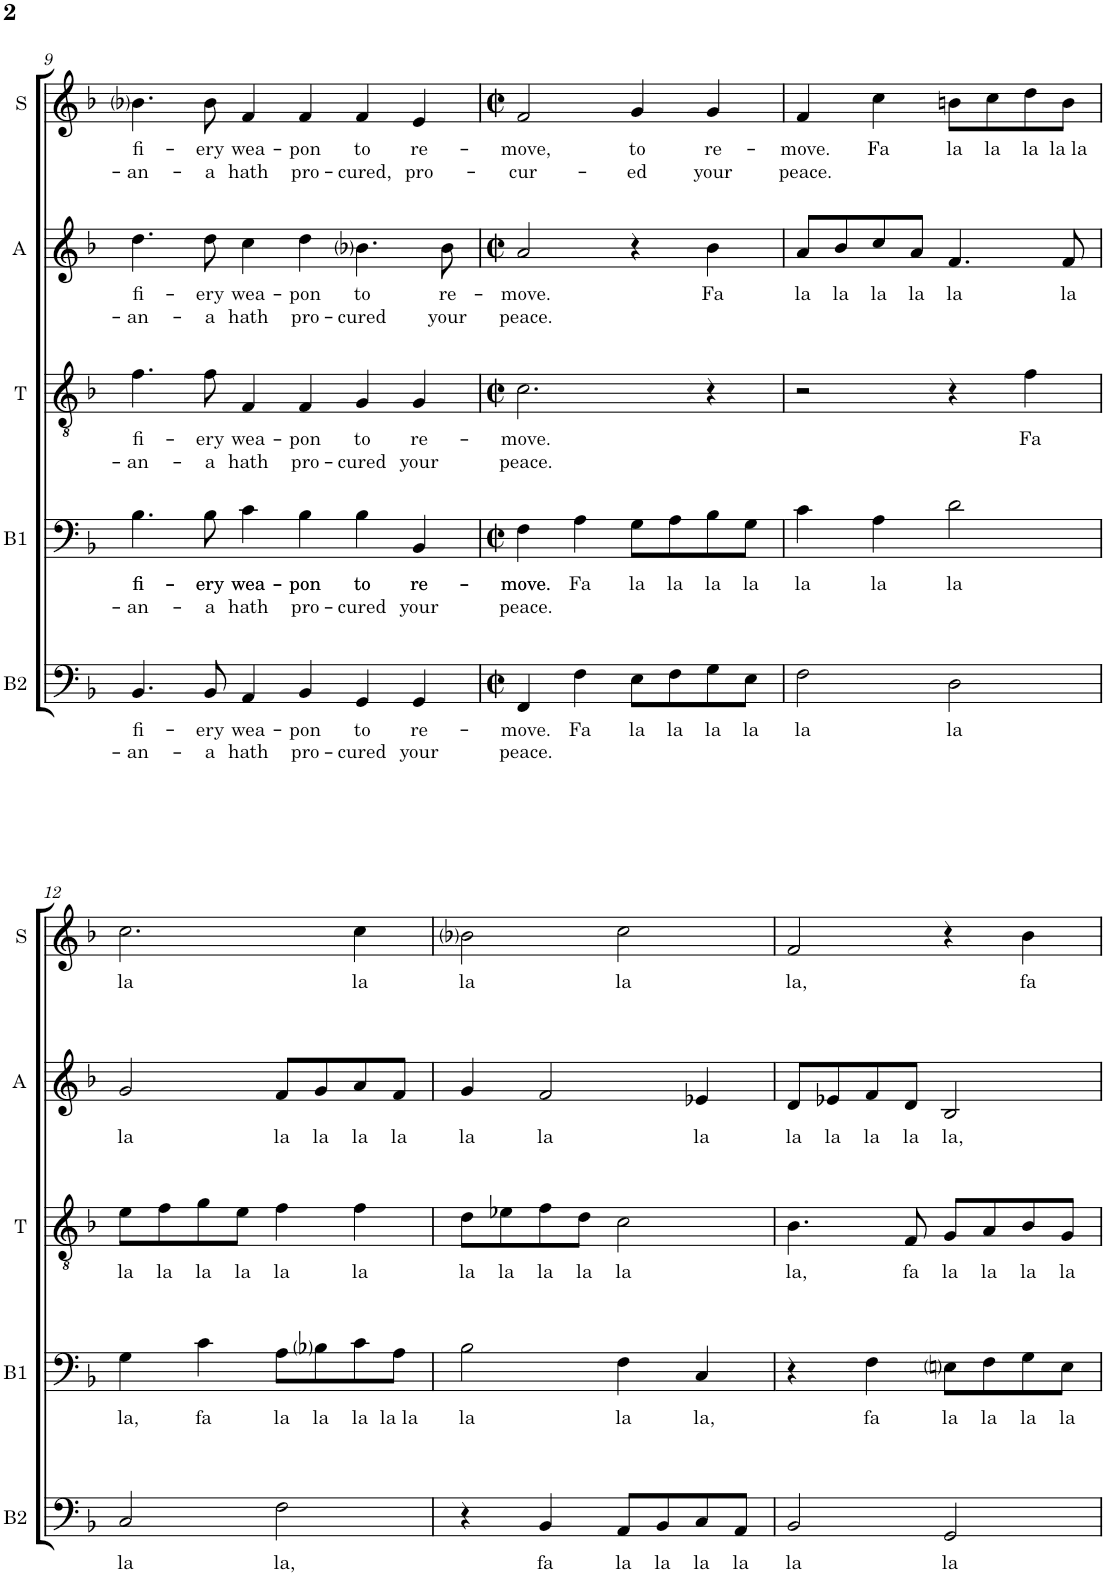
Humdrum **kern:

**kern	**text	**text	**kern	**text	**text	**kern	**text	**text	**kern	**text	**text	**kern	**text	**text
*part5	*part5	*part5	*part4	*part4	*part4	*part3	*part3	*part3	*part2	*part2	*part2	*part1	*part1	*part1
*staff5	*staff5	*staff5	*staff4	*staff4	*staff4	*staff3	*staff3	*staff3	*staff2	*staff2	*staff2	*staff1	*staff1	*staff1
*I"Bass (Bassus)	*	*	*I"Baritone (Tenor)	*	*	*I"Tenor (Altus)	*	*	*I"Alto (Quintus)	*	*	*I"Soprano (Cantus)	*	*
*I'B2	*	*	*I'B1	*	*	*I'T	*	*	*I'A	*	*	*I'S	*	*
!!LO:PB:g=z
*clefF4	*	*	*clefF4	*	*	*clefGv2	*	*	*clefG2	*	*	*clefG2	*	*
*k[b-]	*	*	*k[b-]	*	*	*k[b-]	*	*	*k[b-]	*	*	*k[b-]	*	*
*M3/2	*	*	*M3/2	*	*	*M3/2	*	*	*M3/2	*	*	*M3/2	*	*
=9	=9	=9	=9	=9	=9	=9	=9	=9	=9	=9	=9	=9	=9	=9
!	!LO:LY:b	!LO:LY:b	!	!LO:LY:b	!LO:LY:b	!	!LO:LY:b	!LO:LY:b	!	!LO:LY:b	!LO:LY:b	!	!LO:LY:b	!LO:LY:b
4.BB-/	-fi-	-an-	4.B-\	-fi-	-an-	4.f\	-fi-	-an-	4.dd\	-fi-	-an-	4.b-i\	-fi-	-an-
!	!LO:LY:b	!LO:LY:b	!	!LO:LY:b	!LO:LY:b	!	!LO:LY:b	!LO:LY:b	!	!LO:LY:b	!LO:LY:b	!	!LO:LY:b	!LO:LY:b
8BB-/	-ery	-a	8B-\	-ery	-a	8f\	-ery	-a	8dd\	-ery	-a	8b-\	-ery	-a
!	!LO:LY:b	!LO:LY:b	!	!LO:LY:b	!LO:LY:b	!	!LO:LY:b	!LO:LY:b	!	!LO:LY:b	!LO:LY:b	!	!LO:LY:b	!LO:LY:b
4AA/	wea-	hath	4c\	wea-	hath	4F/	wea-	hath	4cc\	wea-	hath	4f/	wea-	hath
!	!LO:LY:b	!LO:LY:b	!	!LO:LY:b	!LO:LY:b	!	!LO:LY:b	!LO:LY:b	!	!LO:LY:b	!LO:LY:b	!	!LO:LY:b	!LO:LY:b
4BB-/	pon	pro-	4B-\	pon	pro-	4F/	pon	pro-	4dd\	pon	pro-	4f/	pon	pro-
!	!LO:LY:b	!LO:LY:b	!	!LO:LY:b	!LO:LY:b	!	!LO:LY:b	!LO:LY:b	!	!LO:LY:b	!LO:LY:b	!	!LO:LY:b	!LO:LY:b
4GG/	-to	-cured	4B-\	-to	-cured	4G/	-to	-cured	4.b-i\	-to	-cured	4f/	-to	-cured,
!	!LO:LY:b	!LO:LY:b	!	!LO:LY:b	!LO:LY:b	!	!LO:LY:b	!LO:LY:b	!	!	!	!	!LO:LY:b	!LO:LY:b
4GG/	re-	your	4BB-/	re-	your	4G/	re-	your	.	.	.	4e/	re-	pro-
!	!	!	!	!	!	!	!	!	!	!LO:LY:b	!LO:LY:b	!	!	!
.	.	.	.	.	.	.	.	.	8b-\	re-	your	.	.	.
=10	=10	=10	=10	=10	=10	=10	=10	=10	=10	=10	=10	=10	=10	=10
*M2/2	*	*	*M2/2	*	*	*M2/2	*	*	*M2/2	*	*	*M2/2	*	*
*met(c|)	*	*	*met(c|)	*	*	*met(c|)	*	*	*met(c|)	*	*	*met(c|)	*	*
!	!LO:LY:b	!LO:LY:b	!	!LO:LY:b	!LO:LY:b	!	!LO:LY:b	!LO:LY:b	!	!LO:LY:b	!LO:LY:b	!	!LO:LY:b	!LO:LY:b
4FF/	move.	peace.	4F\	move.	peace.	2.c\	move.	peace.	2a/	move.	peace.	2f/	move,	-cur-
!	!LO:LY:b	!	!	!LO:LY:b	!	!	!	!	!	!	!	!	!	!
4F\	Fa	.	4A\	Fa	.	.	.	.	.	.	.	.	.	.
!	!LO:LY:b	!	!	!LO:LY:b	!	!	!	!	!	!	!	!	!LO:LY:b	!LO:LY:b
8E\L	la	.	8G\L	la	.	.	.	.	4r	.	.	4g/	-to	-ed
!	!LO:LY:b	!	!	!LO:LY:b	!	!	!	!	!	!	!	!	!	!
8F\	la	.	8A\	la	.	.	.	.	.	.	.	.	.	.
!	!LO:LY:b	!	!	!LO:LY:b	!	!	!	!	!	!LO:LY:b	!	!	!LO:LY:b	!LO:LY:b
8G\	la	.	8B-\	la	.	4r	.	.	4b-\	Fa	.	4g/	re-	your
!	!LO:LY:b	!	!	!LO:LY:b	!	!	!	!	!	!	!	!	!	!
8E\J	la	.	8G\J	la	.	.	.	.	.	.	.	.	.	.
=11	=11	=11	=11	=11	=11	=11	=11	=11	=11	=11	=11	=11	=11	=11
!	!LO:LY:b	!	!	!LO:LY:b	!	!	!	!	!	!LO:LY:b	!	!	!LO:LY:b	!LO:LY:b
2F\	la	.	4c\	la	.	2r	.	.	8a/L	la	.	4f/	move.	peace.
!	!	!	!	!	!	!	!	!	!	!LO:LY:b	!	!	!	!
.	.	.	.	.	.	.	.	.	8b-/	la	.	.	.	.
!	!	!	!	!LO:LY:b	!	!	!	!	!	!LO:LY:b	!	!	!LO:LY:b	!
.	.	.	4A\	la	.	.	.	.	8cc/	la	.	4cc\	Fa	.
!	!	!	!	!	!	!	!	!	!	!LO:LY:b	!	!	!	!
.	.	.	.	.	.	.	.	.	8a/J	la	.	.	.	.
!	!LO:LY:b	!	!	!LO:LY:b	!	!	!	!	!	!LO:LY:b	!	!	!LO:LY:b	!
2D\	la	.	2d\	la	.	4r	.	.	4.f/	la	.	8bn\L	la	.
!	!	!	!	!	!	!	!	!	!	!	!	!	!LO:LY:b	!
.	.	.	.	.	.	.	.	.	.	.	.	8cc\	la	.
!	!	!	!	!	!	!	!LO:LY:b	!	!	!	!	!	!LO:LY:b	!
.	.	.	.	.	.	4f\	Fa	.	.	.	.	8dd\	la	.
!	!	!	!	!	!	!	!	!	!	!LO:LY:b	!	!	!LO:LY:b	!
.	.	.	.	.	.	.	.	.	8f/	la	.	8b\J	la la	.
!!LO:LB:g=z
=12	=12	=12	=12	=12	=12	=12	=12	=12	=12	=12	=12	=12	=12	=12
!	!LO:LY:b	!	!	!LO:LY:b	!	!	!LO:LY:b	!	!	!LO:LY:b	!	!	!LO:LY:b	!
2C/	la	.	4G\	la,	.	8e\L	la	.	2g/	la	.	2.cc\	la	.
!	!	!	!	!	!	!	!LO:LY:b	!	!	!	!	!	!	!
.	.	.	.	.	.	8f\	la	.	.	.	.	.	.	.
!	!	!	!	!LO:LY:b	!	!	!LO:LY:b	!	!	!	!	!	!	!
.	.	.	4c\	fa	.	8g\	la	.	.	.	.	.	.	.
!	!	!	!	!	!	!	!LO:LY:b	!	!	!	!	!	!	!
.	.	.	.	.	.	8e\J	la	.	.	.	.	.	.	.
!	!LO:LY:b	!	!	!LO:LY:b	!	!	!LO:LY:b	!	!	!LO:LY:b	!	!	!	!
2F\	la,	.	8A\L	la	.	4f\	la	.	8f/L	la	.	.	.	.
!	!	!	!	!LO:LY:b	!	!	!	!	!	!LO:LY:b	!	!	!	!
.	.	.	8B-i\	la	.	.	.	.	8g/	la	.	.	.	.
!	!	!	!	!LO:LY:b	!	!	!LO:LY:b	!	!	!LO:LY:b	!	!	!LO:LY:b	!
.	.	.	8c\	la	.	4f\	la	.	8a/	la	.	4cc\	la	.
!	!	!	!	!LO:LY:b	!	!	!	!	!	!LO:LY:b	!	!	!	!
.	.	.	8A\J	la la	.	.	.	.	8f/J	la	.	.	.	.
=13	=13	=13	=13	=13	=13	=13	=13	=13	=13	=13	=13	=13	=13	=13
!	!	!	!	!LO:LY:b	!	!	!LO:LY:b	!	!	!LO:LY:b	!	!	!LO:LY:b	!
4r	.	.	2B-\	la	.	8d\L	la	.	4g/	la	.	2b-i\	la	.
!	!	!	!	!	!	!	!LO:LY:b	!	!	!	!	!	!	!
.	.	.	.	.	.	8e-X\	la	.	.	.	.	.	.	.
!	!LO:LY:b	!	!	!	!	!	!LO:LY:b	!	!	!LO:LY:b	!	!	!	!
4BB-/	fa	.	.	.	.	8f\	la	.	2f/	la	.	.	.	.
!	!	!	!	!	!	!	!LO:LY:b	!	!	!	!	!	!	!
.	.	.	.	.	.	8d\J	la	.	.	.	.	.	.	.
!	!LO:LY:b	!	!	!LO:LY:b	!	!	!LO:LY:b	!	!	!	!	!	!LO:LY:b	!
8AA/L	la	.	4F\	la	.	2c\	la	.	.	.	.	2cc\	la	.
!	!LO:LY:b	!	!	!	!	!	!	!	!	!	!	!	!	!
8BB-/	la	.	.	.	.	.	.	.	.	.	.	.	.	.
!	!LO:LY:b	!	!	!LO:LY:b	!	!	!	!	!	!LO:LY:b	!	!	!	!
8C/	la	.	4C/	la,	.	.	.	.	4e-X/	la	.	.	.	.
!	!LO:LY:b	!	!	!	!	!	!	!	!	!	!	!	!	!
8AA/J	la	.	.	.	.	.	.	.	.	.	.	.	.	.
=14	=14	=14	=14	=14	=14	=14	=14	=14	=14	=14	=14	=14	=14	=14
!	!LO:LY:b	!	!	!	!	!	!LO:LY:b	!	!	!LO:LY:b	!	!	!LO:LY:b	!
2BB-/	la	.	4r	.	.	4.B-\	la,	.	8d/L	la	.	2f/	la,	.
!	!	!	!	!	!	!	!	!	!	!LO:LY:b	!	!	!	!
.	.	.	.	.	.	.	.	.	8e-X/	la	.	.	.	.
!	!	!	!	!LO:LY:b	!	!	!	!	!	!LO:LY:b	!	!	!	!
.	.	.	4F\	fa	.	.	.	.	8f/	la	.	.	.	.
!	!	!	!	!	!	!	!LO:LY:b	!	!	!LO:LY:b	!	!	!	!
.	.	.	.	.	.	8F/	fa	.	8d/J	la	.	.	.	.
!	!LO:LY:b	!	!	!LO:LY:b	!	!	!LO:LY:b	!	!	!LO:LY:b	!	!	!	!
2GG/	la	.	8Eni\L	la	.	8G/L	la	.	2B-/	la,	.	4r	.	.
!	!	!	!	!LO:LY:b	!	!	!LO:LY:b	!	!	!	!	!	!	!
.	.	.	8F\	la	.	8A/	la	.	.	.	.	.	.	.
!	!	!	!	!LO:LY:b	!	!	!LO:LY:b	!	!	!	!	!	!LO:LY:b	!
.	.	.	8G\	la	.	8B-/	la	.	.	.	.	4b-\	fa	.
!	!	!	!	!LO:LY:b	!	!	!LO:LY:b	!	!	!	!	!	!	!
.	.	.	8E\J	la	.	8G/J	la	.	.	.	.	.	.	.
=	=	=	=	=	=	=	=	=	=	=	=	=	=	=
*-	*-	*-	*-	*-	*-	*-	*-	*-	*-	*-	*-	*-	*-	*-
